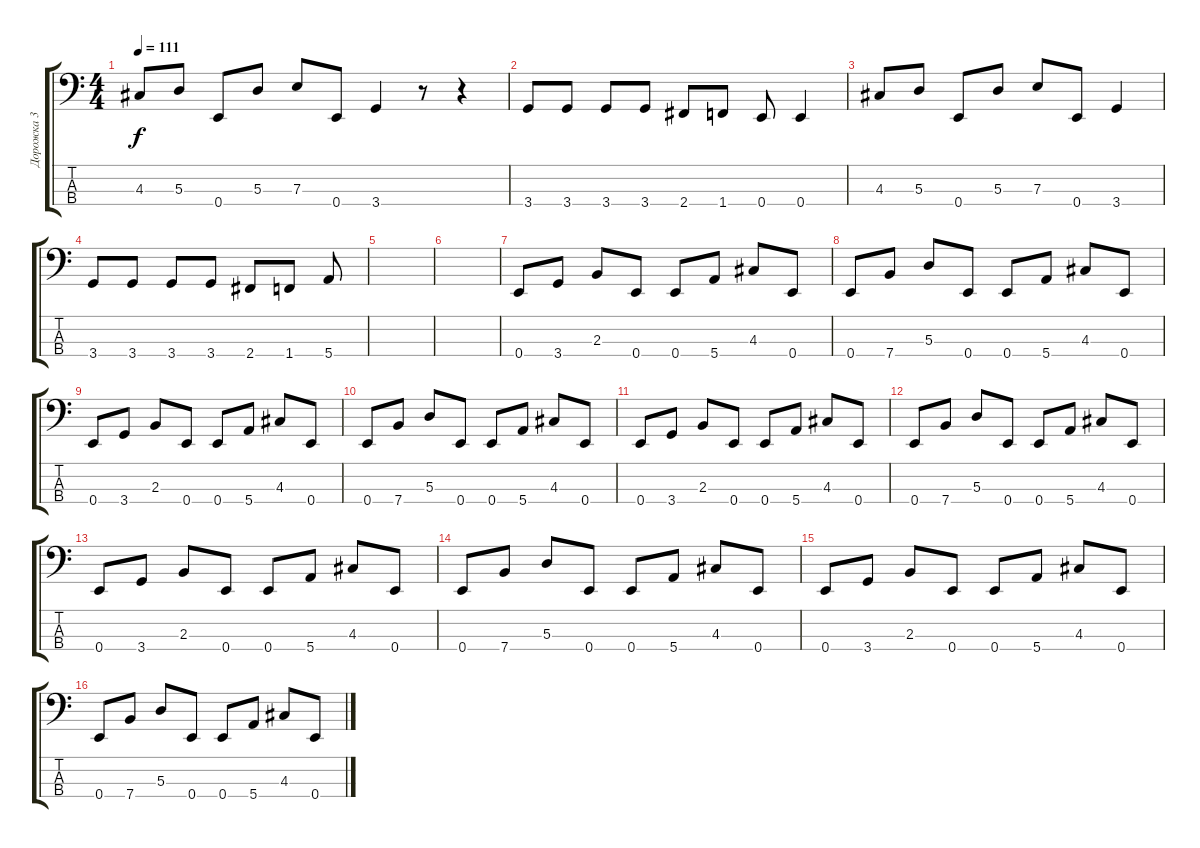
\track ("Дорожка 3" "Дорожка 3") {instrument electricbassfinger}
\staff {score tabs}
\tuning (G2 D2 A1 E1) {hide}
\ts (4 4)
\tempo 111
\clef f4
\ks c
4.3.8{dy f} 5.3.8 0.4.8 5.3.8 7.3.8 0.4.8 3.4.4 r.8 r.4 |
3.4.8 3.4.8 3.4.8 3.4.8 2.4.8 1.4.8 0.4.8 0.4.4 |
4.3.8 5.3.8 0.4.8 5.3.8 7.3.8 0.4.8 3.4.4 |
3.4.8 3.4.8 3.4.8 3.4.8 2.4.8 1.4.8 5.4.8 |
|
|
0.4.8 3.4.8 2.3.8 0.4.8 0.4.8 5.4.8 4.3.8 0.4.8 |
0.4.8 7.4.8 5.3.8 0.4.8 0.4.8 5.4.8 4.3.8 0.4.8 |
0.4.8 3.4.8 2.3.8 0.4.8 0.4.8 5.4.8 4.3.8 0.4.8 |
0.4.8 7.4.8 5.3.8 0.4.8 0.4.8 5.4.8 4.3.8 0.4.8 |
0.4.8 3.4.8 2.3.8 0.4.8 0.4.8 5.4.8 4.3.8 0.4.8 |
0.4.8 7.4.8 5.3.8 0.4.8 0.4.8 5.4.8 4.3.8 0.4.8 |
0.4.8 3.4.8 2.3.8 0.4.8 0.4.8 5.4.8 4.3.8 0.4.8 |
0.4.8 7.4.8 5.3.8 0.4.8 0.4.8 5.4.8 4.3.8 0.4.8 |
0.4.8 3.4.8 2.3.8 0.4.8 0.4.8 5.4.8 4.3.8 0.4.8 |
0.4.8 7.4.8 5.3.8 0.4.8 0.4.8 5.4.8 4.3.8 0.4.8
